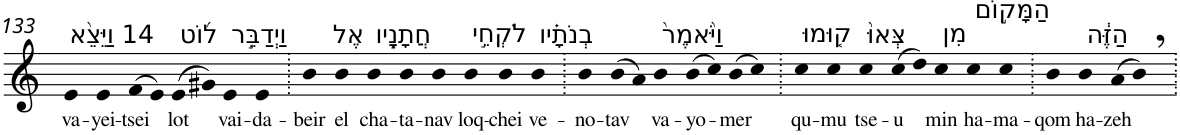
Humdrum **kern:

**kern	**text
*part1	*part1
*staff1	*staff1
*I"Piano	*
*I'Pno	*
!!LO:PB:g=z
*clefG2	*
*k[]	*
=133	=133
!LO:TX:a:t=14 וַיֵּצֵ֨א	!
!	!LO:LY:b
4e	va-
!	!LO:LY:b
4e	-yei-
!	!LO:LY:b
(>8f	-tsei
8e)	.
!LO:TX:a:t=ל֜וֹט	!
!	!LO:LY:b
(>8e	lot
8g#X)	.
!LO:TX:a:t=וַיְדַבֵּ֣ר	!
!	!LO:LY:b
4e	vai-
!	!LO:LY:b
4e	-da-
=134.	=134.
!	!LO:LY:b
4b	-beir
!LO:TX:a:t=אֶל	!
!	!LO:LY:b
4b	el
!LO:TX:a:t=חֲתָנָ֣יו	!
!	!LO:LY:b
4b	cha-
!	!LO:LY:b
4b	-ta-
!	!LO:LY:b
4b	-nav
!LO:TX:a:t=לֹקְחֵ֣י	!
!	!LO:LY:b
4b	loq-
!	!LO:LY:b
4b	-chei
!LO:TX:a:t=בְנֹתָ֗יו	!
!	!LO:LY:b
4b	ve-
=135.	=135.
!	!LO:LY:b
4b	-no-
!	!LO:LY:b
(>8b	-tav
8a)	.
!LO:TX:a:t=וַיֹּ֙אמֶר֙	!
!	!LO:LY:b
4b	va-
!	!LO:LY:b
(>8b	-yo-
8cc)	.
!	!LO:LY:b
(>8b	-mer
8cc)	.
=136.	=136.
!LO:TX:a:t=ק֤וּמוּ	!
!	!LO:LY:b
4cc	qu-
!	!LO:LY:b
4cc	-mu
!LO:TX:a:t=צְּאוּ֙	!
!	!LO:LY:b
4cc	tse-
!	!LO:LY:b
(>8cc	-u
8dd)	.
!LO:TX:a:t=מִן	!
!	!LO:LY:b
4cc	min
!LO:TX:a:t=הַמָּק֣וֹם	!
!	!LO:LY:b
4cc	ha-
!	!LO:LY:b
4cc	-ma-
=137.	=137.
!	!LO:LY:b
4b	-qom
!LO:TX:a:t=הַזֶּ֔ה	!
!	!LO:LY:b
4b	ha-
!	!LO:LY:b
(>8a	-zeh
8b,)	.
=.	=.
*-	*-
